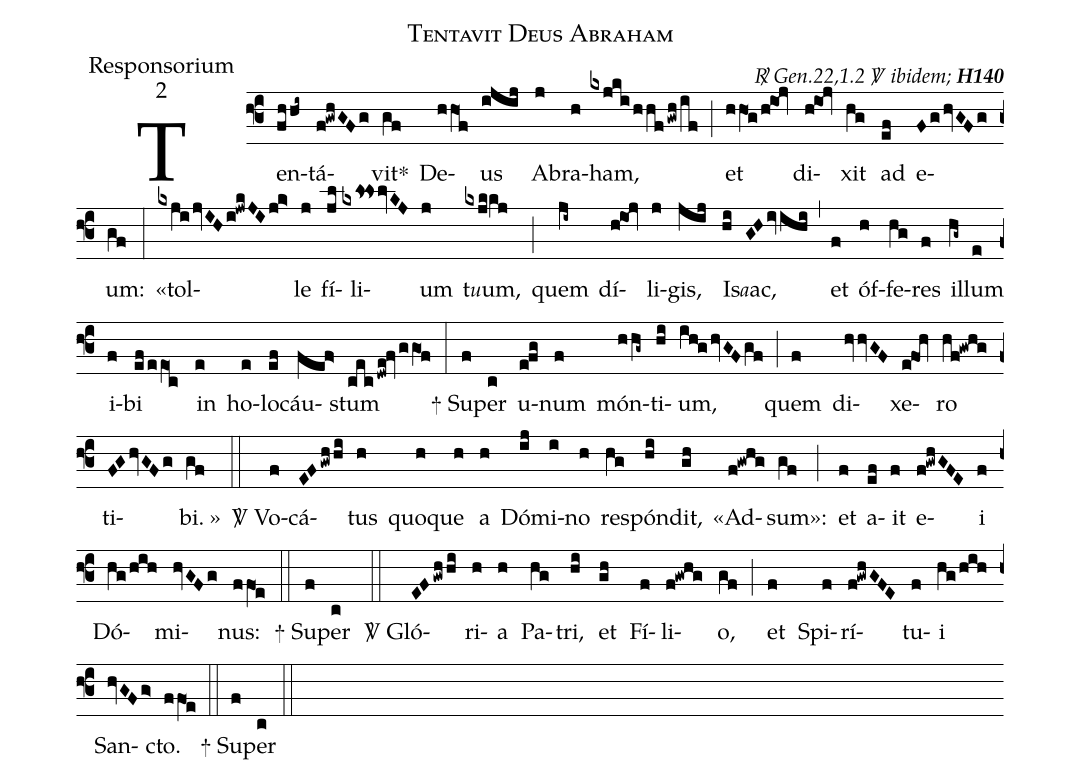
name:Tentavit Deus Abraham;
office-part:Responsorium;
mode:2;
commentary:{\itshape\mdseries \Rbar\ Gen.22,1.2  \Vbar\ ibidem;\/} {\bfseries H140};
%%
(f3) Ten(fhhi~)tá(f!gwhGFg)vit<sp>*</sp>(gf) De(hhO1f)us(ijij) A(j)bra(h)ham,(kxjki/hhfgwhif) (;)
et(hhO1g/h!io1!jv) di(h!io1!jv)xit(hg) ad(ef) e(FghvGFg)um:(gf) (:)
«tol(kxjijvIHi!jwkJIjk>)le(j) fí(jl)li(kxls!lslvKJ)um(j) t{<e>u</e>u}m,(kxjk/0kj) (;)
quem(ji~) dí(h!io1!jv)li(j)gis,(jij) I(hi)s{<e>a</e>a}c,(GHivihi)  (,)
et(f) óf(h)fe(hg)res(f) il(hg~)lum(e) i(f)bi(ef/eeO1c) in(e) ho(e)lo(ef)cáu(fef>)stum(cecdwe!fvggO1f) (:)
<sp>+</sp> Su(f)per(c) u(e!fg)num(f) món(hhg~)ti(hi)um,(iV!h!ghvGFgf)  (;)
quem(f) di(hvvGF)xe(e!fo1h)ro(hf!gwhg) ti(FGhvGFg)bi.(gf)»  (::)
<sp>V/</sp> Vo(f)cá(EFgwhhi)tus(h) quo(h)que(h) a(h) Dó(ij)mi(i)no(h) re(hg)spón(hi)dit,(gh) «Ad(f!gwhg)sum»:(gf) (;)
et(f) a(ef)it(f) e(f!gwhGFE)i(f) Dó(hg/hih)mi(hvGFg)nus:(ffO1e) (::)
<sp>+</sp> Su(f)per(c) (::)
<sp>V/</sp> Gló(EFgwhhi)ri(h)a(h) Pa(hg)tri,(hi) et(gh) Fí(f)li(f!gwhg)o,(gf) (;)
et(f) Spi(f)rí(f!gwhGFE)tu(f)i(hg/hih) San(hvGFg>)cto.(ffO1e) (::)
<sp>+</sp> Su(f)per(c) (::)
